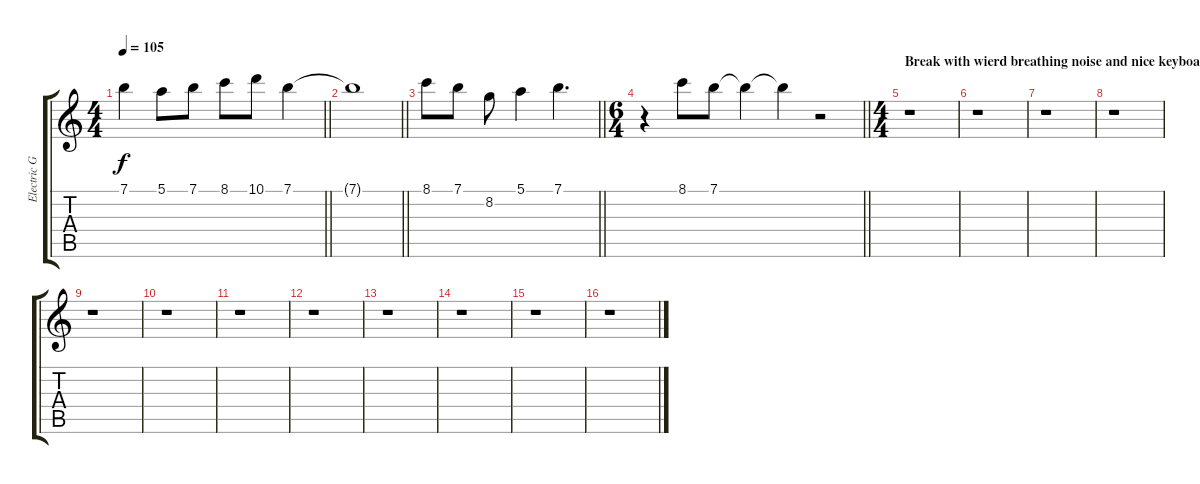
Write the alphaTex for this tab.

\track ("Electric Gtr" "Electric G") {instrument electricguitarjazz}
\staff {score tabs}
\tuning (E4 B3 G3 D3 A2 E2) {hide}
\ts (4 4)
\tempo 105
\clef g2
\barLineRight lightlight
\ks c
7.1{t}.4{dy f} 5.1.8 7.1.8 8.1.8 10.1.8 7.1.4 |
\barLineRight lightlight
7.1{t}.1 |
\barLineRight lightlight
8.1.8 7.1.8 8.2.8 5.1.4 7.1.4{d} |
\ts (6 4)
\barLineRight lightlight
r.4 8.1.8 7.1.8 7.1{t}.4 7.1{t}.4 r.2 |
\ts (4 4)
\section ("" "Break with wierd breathing noise and nice keyboards...")
r.1 |
r.1 |
r.1 |
r.1 |
r.1 |
r.1 |
r.1 |
r.1 |
r.1 |
r.1 |
r.1 |
r.1
